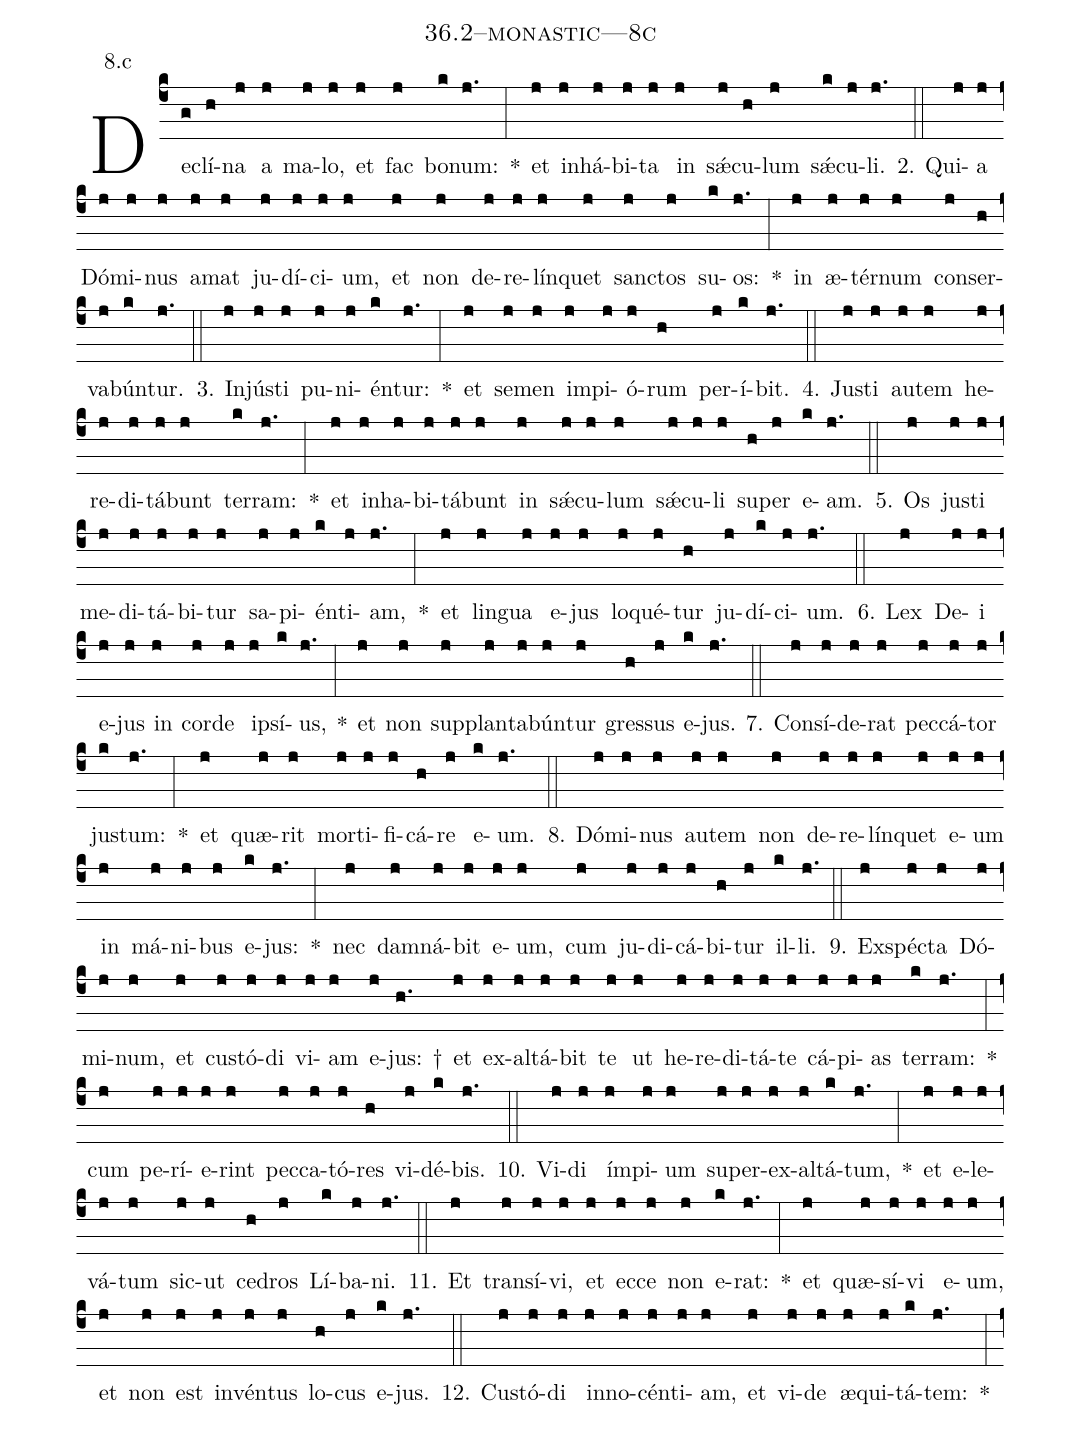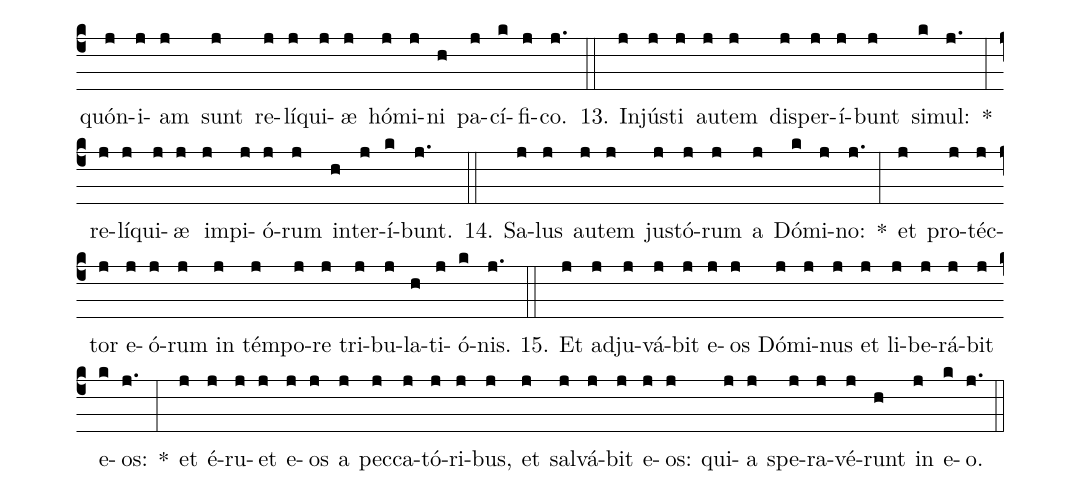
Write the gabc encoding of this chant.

name: 36.2--monastic---8c;
annotation: 8.c;
%%
(c4)De(g)clí(h)na(j) a(j) ma(j)lo,(j) et(j) fac(j) bo(k)num:(j.) *(:) et(j) in(j)há(j)bi(j)ta(j) in(j) sǽ(j)cu(h)lum(j) sǽ(k)cu(j)li.(j.) (::)
2. Qui(j)a(j) Dó(j)mi(j)nus(j) a(j)mat(j) ju(j)dí(j)ci(j)um,(j) et(j) non(j) de(j)re(j)lín(j)quet(j) sanc(j)tos(j) su(k)os:(j.) *(:) in(j) æ(j)tér(j)num(j) con(j)ser(h)va(j)bún(k)tur.(j.) (::)
3. In(j)jús(j)ti(j) pu(j)ni(j)én(k)tur:(j.) *(:) et(j) se(j)men(j) im(j)pi(j)ó(j)rum(h) per(j)í(k)bit.(j.) (::)
4. Jus(j)ti(j) au(j)tem(j) he(j)re(j)di(j)tá(j)bunt(j) ter(k)ram:(j.) *(:) et(j) in(j)ha(j)bi(j)tá(j)bunt(j) in(j) sǽ(j)cu(j)lum(j) sǽ(j)cu(j)li(j) su(h)per(j) e(k)am.(j.) (::)
5. Os(j) jus(j)ti(j) me(j)di(j)tá(j)bi(j)tur(j) sa(j)pi(j)én(k)ti(j)am,(j.) *(:) et(j) lin(j)gua(j) e(j)jus(j) lo(j)qué(j)tur(h) ju(j)dí(k)ci(j)um.(j.) (::)
6. Lex(j) De(j)i(j) e(j)jus(j) in(j) cor(j)de(j) ip(j)sí(k)us,(j.) *(:) et(j) non(j) sup(j)plan(j)ta(j)bún(j)tur(j) gres(h)sus(j) e(k)jus.(j.) (::)
7. Con(j)sí(j)de(j)rat(j) pec(j)cá(j)tor(j) jus(k)tum:(j.) *(:) et(j) quæ(j)rit(j) mor(j)ti(j)fi(j)cá(h)re(j) e(k)um.(j.) (::)
8. Dó(j)mi(j)nus(j) au(j)tem(j) non(j) de(j)re(j)lín(j)quet(j) e(j)um(j) in(j) má(j)ni(j)bus(j) e(k)jus:(j.) *(:) nec(j) dam(j)ná(j)bit(j) e(j)um,(j) cum(j) ju(j)di(j)cá(j)bi(h)tur(j) il(k)li.(j.) (::)
9. Ex(j)spéc(j)ta(j) Dó(j)mi(j)num,(j) et(j) cus(j)tó(j)di(j) vi(j)am(j) e(j)jus: †(h.) et(j) ex(j)al(j)tá(j)bit(j) te(j) ut(j) he(j)re(j)di(j)tá(j)te(j) cá(j)pi(j)as(j) ter(k)ram:(j.) *(:) cum(j) pe(j)rí(j)e(j)rint(j) pec(j)ca(j)tó(j)res(h) vi(j)dé(k)bis.(j.) (::)
10. Vi(j)di(j) ím(j)pi(j)um(j) su(j)per(j)ex(j)al(j)tá(k)tum,(j.) *(:) et(j) e(j)le(j)vá(j)tum(j) sic(j)ut(j) ce(h)dros(j) Lí(k)ba(j)ni.(j.) (::)
11. Et(j) trans(j)í(j)vi,(j) et(j) ec(j)ce(j) non(j) e(k)rat:(j.) *(:) et(j) quæ(j)sí(j)vi(j) e(j)um,(j) et(j) non(j) est(j) in(j)vén(j)tus(j) lo(h)cus(j) e(k)jus.(j.) (::)
12. Cus(j)tó(j)di(j) in(j)no(j)cén(j)ti(j)am,(j) et(j) vi(j)de(j) æ(j)qui(j)tá(k)tem:(j.) *(:) quón(j)i(j)am(j) sunt(j) re(j)lí(j)qui(j)æ(j) hó(j)mi(j)ni(h) pa(j)cí(k)fi(j)co.(j.) (::)
13. In(j)jús(j)ti(j) au(j)tem(j) dis(j)per(j)í(j)bunt(j) si(k)mul:(j.) *(:) re(j)lí(j)qui(j)æ(j) im(j)pi(j)ó(j)rum(j) in(h)ter(j)í(k)bunt.(j.) (::)
14. Sa(j)lus(j) au(j)tem(j) jus(j)tó(j)rum(j) a(j) Dó(k)mi(j)no:(j.) *(:) et(j) pro(j)téc(j)tor(j) e(j)ó(j)rum(j) in(j) tém(j)po(j)re(j) tri(j)bu(j)la(h)ti(j)ó(k)nis.(j.) (::)
15. Et(j) ad(j)ju(j)vá(j)bit(j) e(j)os(j) Dó(j)mi(j)nus(j) et(j) li(j)be(j)rá(j)bit(j) e(k)os:(j.) *(:) et(j) é(j)ru(j)et(j) e(j)os(j) a(j) pec(j)ca(j)tó(j)ri(j)bus,(j) et(j) sal(j)vá(j)bit(j) e(j)os:(j) qui(j)a(j) spe(j)ra(j)vé(j)runt(h) in(j) e(k)o.(j.) (::)
